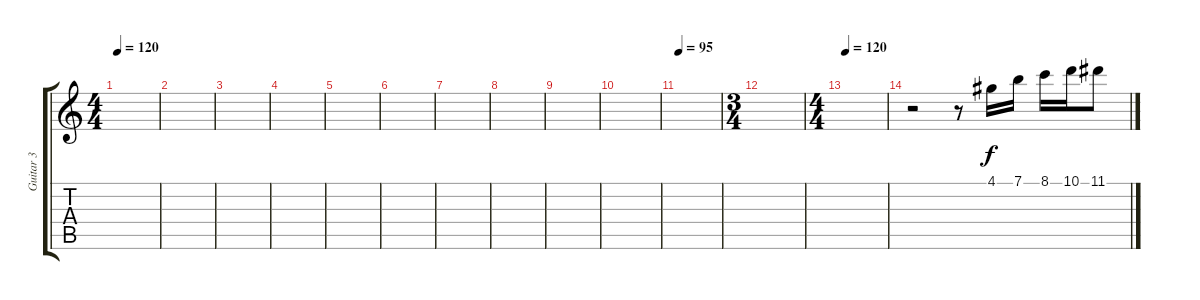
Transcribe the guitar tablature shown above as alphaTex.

\track ("Guitar 3" "Guitar 3") {instrument distortionguitar}
\staff {score tabs}
\tuning (E4 B3 G3 D3 A2 E2) {hide}
\ts (4 4)
\tempo 120
\clef g2
\ks c
|
|
|
|
|
|
|
|
|
|
\tempo 95
|
\ts (3 4)
|
\ts (4 4)
\tempo 120
|
r.2 r.8 4.1.16 7.1.16 8.1.16 10.1.16 11.1.8
